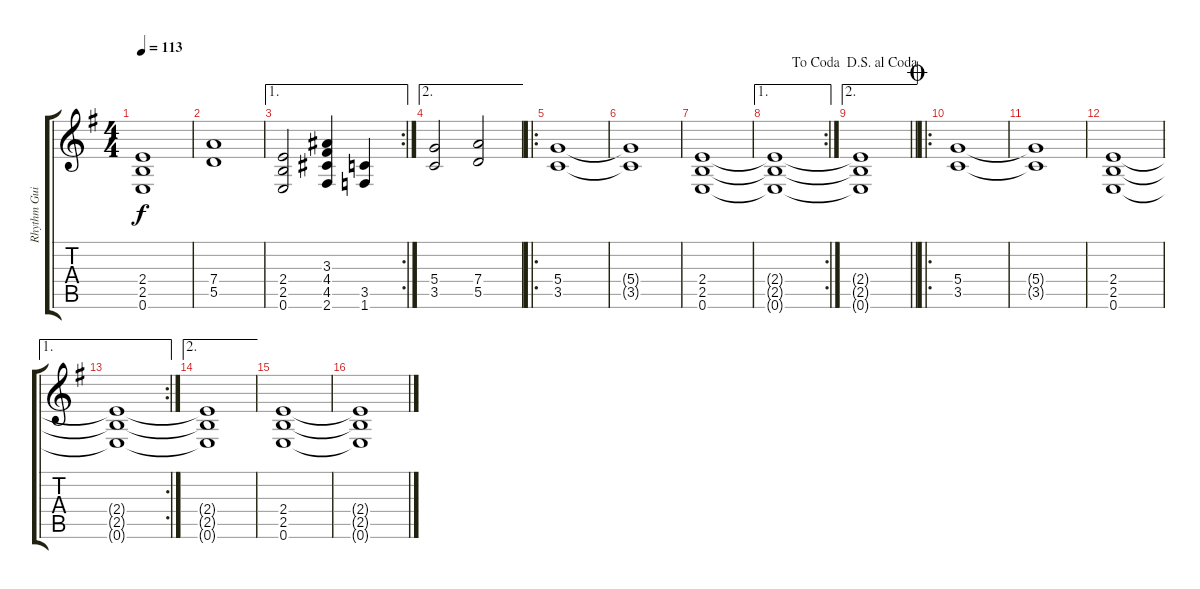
\track ("Rhythm Guitar" "Rhythm Gui") {instrument distortionguitar}
\staff {score tabs}
\tuning (E4 B3 G3 D3 A2 E2) {hide}
\ts (4 4)
\tempo 113
\clef g2
\ks g
(2.4 2.5 0.6).1{dy f} |
(7.4 5.5).1 |
\ae 1
\rc 2
(2.4 2.5 0.6).2 (3.3 4.4 4.5 2.6).4 (3.5 1.6).4 |
\ae 2
(5.4 3.5).2 (7.4 5.5).2 |
\ro
(5.4 3.5).1 |
(5.4{t} 3.5{t}).1 |
(2.4 2.5 0.6).1 |
\ae 1
\rc 2
\jump dacoda
(2.4{t} 2.5{t} 0.6{t}).1 |
\ae 2
\jump dalsegnoalcoda
\barLineRight lightlight
(2.4{t} 2.5{t} 0.6{t}).1 |
\ro
\jump coda
(5.4 3.5).1 |
(5.4{t} 3.5{t}).1 |
(2.4 2.5 0.6).1 |
\ae 1
\rc 2
(2.4{t} 2.5{t} 0.6{t}).1 |
\ae 2
(2.4{t} 2.5{t} 0.6{t}).1 |
(2.4 2.5 0.6).1 |
(2.4{t} 2.5{t} 0.6{t}).1
